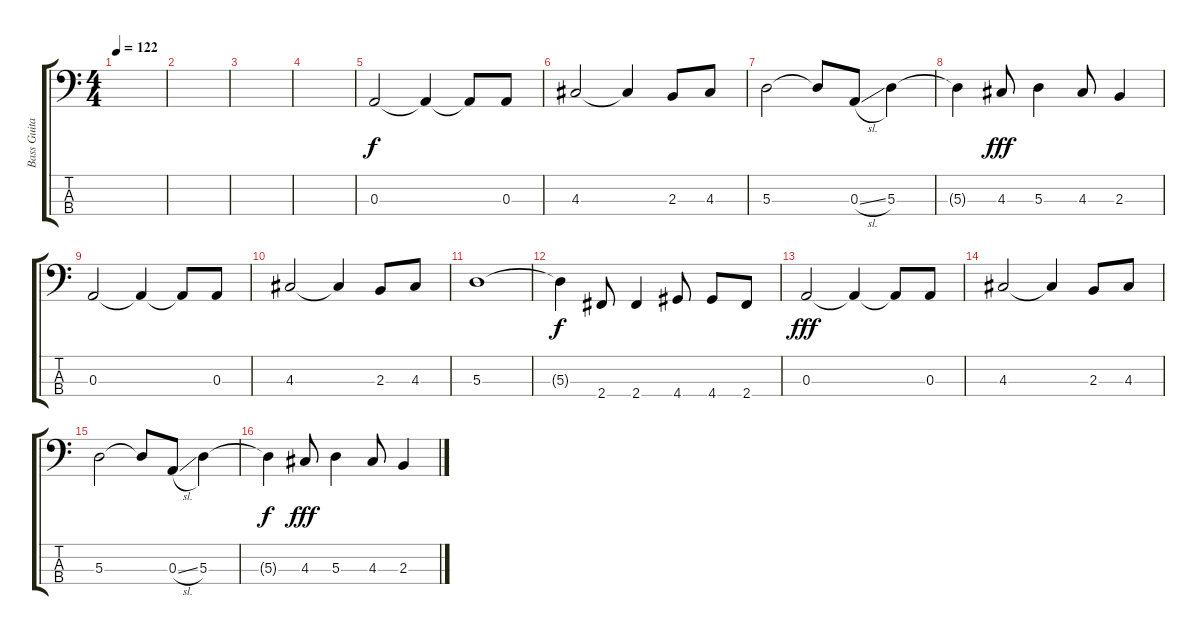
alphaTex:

\track ("Bass Guitar" "Bass Guita") {instrument electricbassfinger}
\staff {score tabs}
\tuning (G2 D2 A1 E1) {hide}
\ts (4 4)
\tempo 122
\clef f4
\ks c
|
|
|
|
0.3.2 0.3{t}.4 0.3{t}.8 0.3.8 |
4.3.2 4.3{t}.4 2.3.8 4.3.8 |
5.3.2 5.3{t}.8 0.3{sl}.8 5.3.4 |
5.3{t}.4{dy f} 4.3.8{dy fff} 5.3.4 4.3.8 2.3.4 |
0.3.2 0.3{t}.4 0.3{t}.8 0.3.8 |
4.3.2 4.3{t}.4 2.3.8 4.3.8 |
5.3.1 |
5.3{t}.4{dy f} 2.4.8 2.4.4 4.4.8 4.4.8 2.4.8 |
0.3.2{dy fff} 0.3{t}.4 0.3{t}.8 0.3.8 |
4.3.2 4.3{t}.4 2.3.8 4.3.8 |
5.3.2 5.3{t}.8 0.3{sl}.8 5.3.4 |
5.3{t}.4{dy f} 4.3.8{dy fff} 5.3.4 4.3.8 2.3.4
